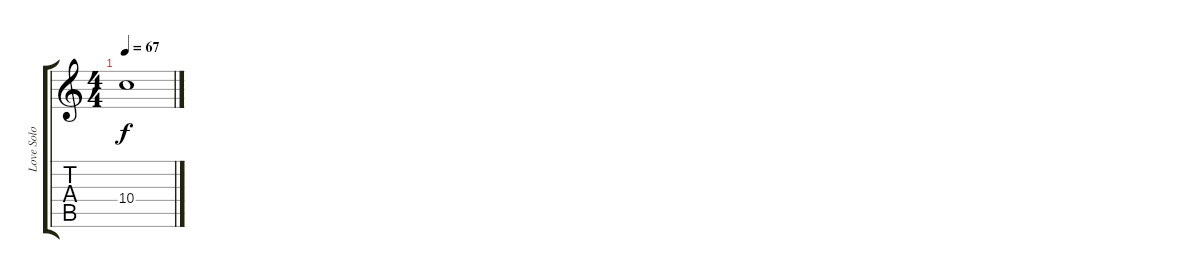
\track ("Love Solo" "Love Solo") {instrument electricguitarjazz}
\staff {score tabs}
\tuning (E4 B3 G3 D3 A2 E2) {hide}
\ts (4 4)
\tempo 67
\clef g2
\ks c
10.4{t}.1{dy f}
